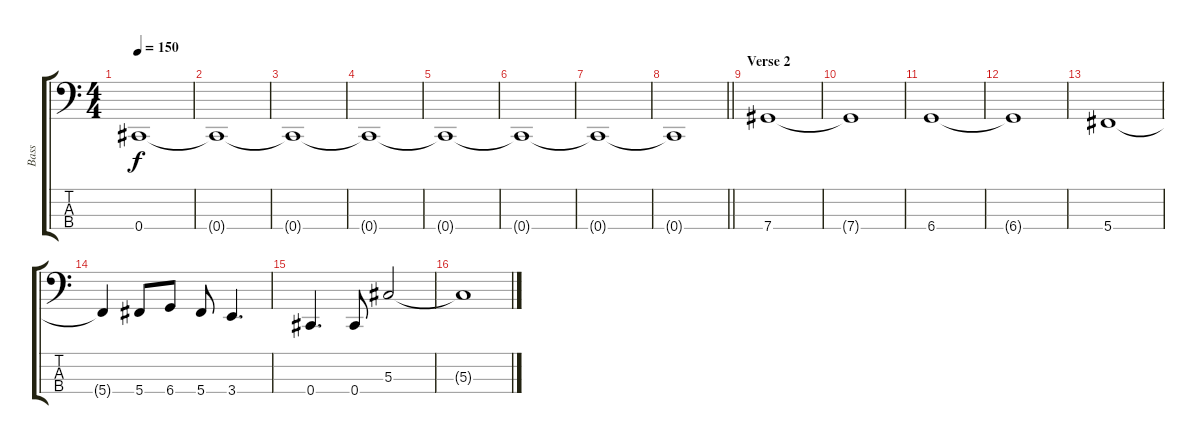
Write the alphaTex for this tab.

\track ("Bass" "Bass") {instrument electricbasspick}
\staff {score tabs}
\tuning (Gb2 Db2 Ab1 Db1) {hide}
\ts (4 4)
\tempo 150
\clef f4
\ks c
0.4.1{dy f} |
0.4{t}.1 |
0.4{t}.1 |
0.4{t}.1 |
0.4{t}.1 |
0.4{t}.1 |
0.4{t}.1 |
\barLineRight lightlight
0.4{t}.1 |
\section ("" "Verse 2")
7.4.1 |
7.4{t}.1 |
6.4.1 |
6.4{t}.1 |
5.4.1 |
5.4{t}.4 5.4.8 6.4.8 5.4.8 3.4.4{d} |
0.4.4{d} 0.4.8 5.3.2 |
5.3{t}.1
